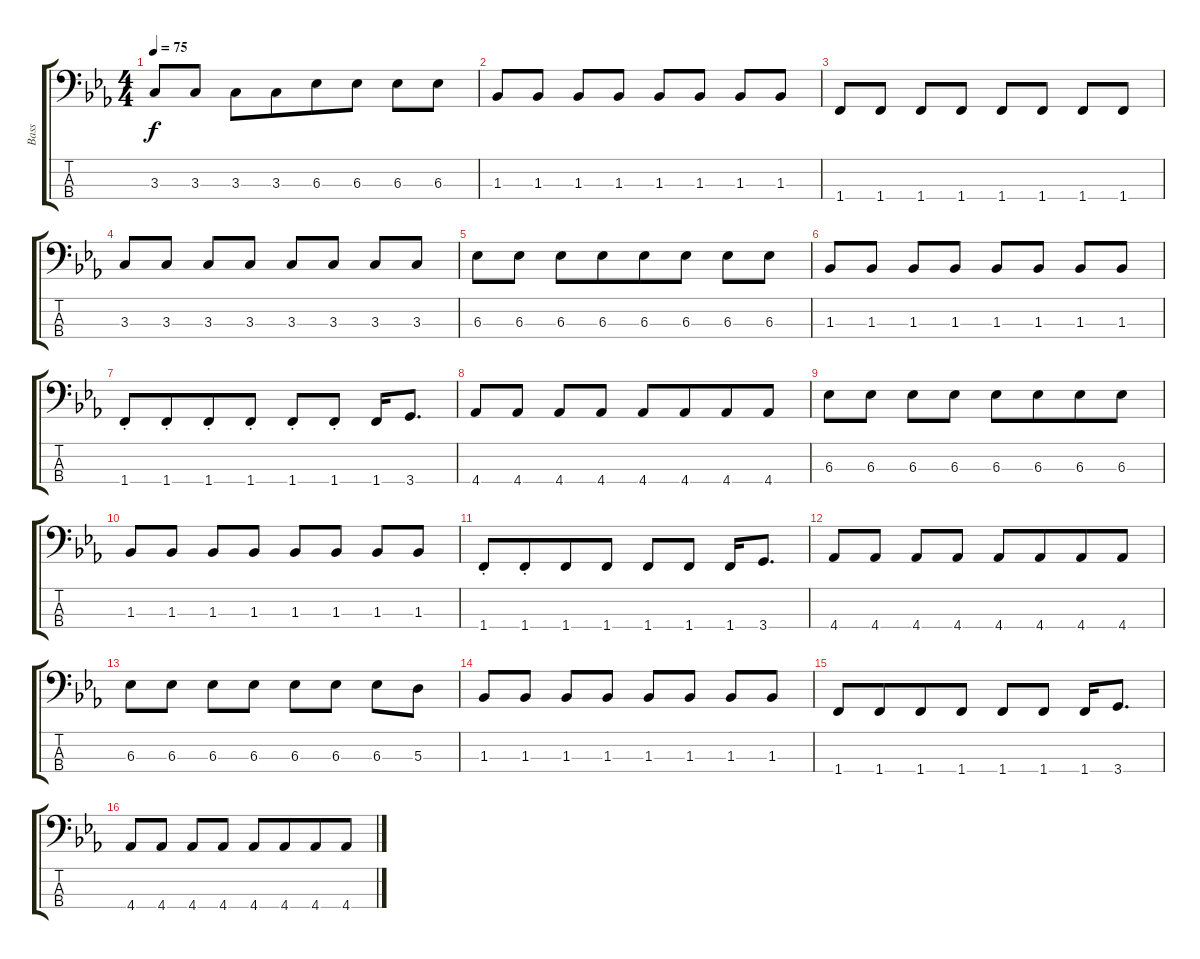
\track ("Bass" "Bass") {instrument electricbassfinger}
\staff {score tabs}
\tuning (G2 D2 A1 E1) {hide}
\ts (4 4)
\tempo 75
\clef f4
\ks eb
3.3.8{dy f beam merge} 3.3.8 3.3.8 3.3.8{beam merge} 6.3.8 6.3.8 6.3.8 6.3.8 |
1.3.8 1.3.8 1.3.8{beam merge} 1.3.8 1.3.8 1.3.8 1.3.8 1.3.8 |
1.4.8 1.4.8 1.4.8{beam merge} 1.4.8 1.4.8 1.4.8 1.4.8 1.4.8 |
3.3.8{beam merge} 3.3.8 3.3.8 3.3.8 3.3.8{beam merge} 3.3.8 3.3.8{beam merge} 3.3.8 |
6.3.8{beam merge} 6.3.8 6.3.8 6.3.8{beam merge} 6.3.8 6.3.8 6.3.8 6.3.8 |
1.3.8 1.3.8 1.3.8{beam merge} 1.3.8 1.3.8 1.3.8 1.3.8 1.3.8 |
1.4{st}.8 1.4{st}.8{beam merge} 1.4{st}.8 1.4{st}.8 1.4{st}.8{beam merge} 1.4{st}.8 1.4.16 3.4.8{d} |
4.4.8 4.4.8 4.4.8 4.4.8 4.4.8{beam merge} 4.4.8{beam merge} 4.4.8 4.4.8 |
6.3.8 6.3.8 6.3.8 6.3.8 6.3.8 6.3.8{beam merge} 6.3.8 6.3.8 |
1.3.8{beam merge} 1.3.8 1.3.8 1.3.8 1.3.8 1.3.8 1.3.8{beam merge} 1.3.8 |
1.4{st}.8 1.4{st}.8{beam merge} 1.4.8 1.4.8 1.4.8{beam merge} 1.4.8 1.4.16 3.4.8{d} |
4.4.8 4.4.8 4.4.8 4.4.8 4.4.8{beam merge} 4.4.8{beam merge} 4.4.8 4.4.8 |
6.3.8{beam merge} 6.3.8 6.3.8 6.3.8 6.3.8 6.3.8 6.3.8 5.3.8 |
1.3.8 1.3.8 1.3.8 1.3.8 1.3.8 1.3.8 1.3.8 1.3.8 |
1.4.8 1.4.8{beam merge} 1.4.8 1.4.8 1.4.8{beam merge} 1.4.8 1.4.16 3.4.8{d} |
4.4.8 4.4.8 4.4.8 4.4.8 4.4.8{beam merge} 4.4.8{beam merge} 4.4.8 4.4.8
